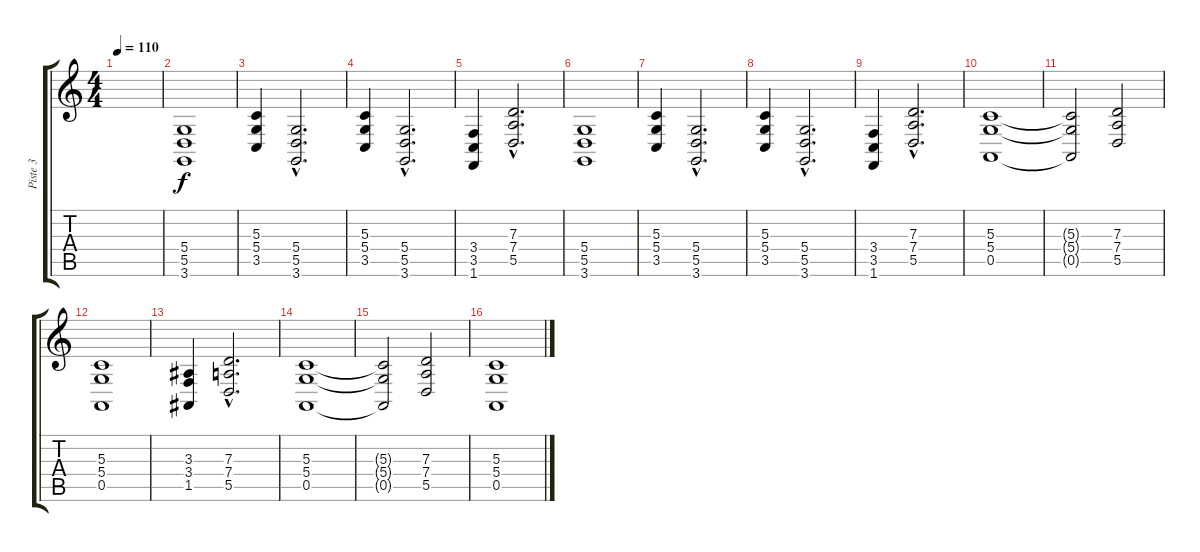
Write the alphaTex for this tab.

\track ("Piste 3" "Piste 3") {instrument synthbrass1}
\staff {score tabs}
\tuning (E4 B3 G3 D3 A2 E2) {hide}
\ts (4 4)
\tempo 110
\clef g2
\ks c
|
(5.4 5.5 3.6).1 |
(5.3 5.4 3.5).4 (5.4{hac} 5.5{hac} 3.6{hac}).2{d} |
(5.3 5.4 3.5).4 (5.4{hac} 5.5{hac} 3.6{hac}).2{d} |
(3.4 3.5 1.6).4 (7.3{hac} 7.4{hac} 5.5{hac}).2{d} |
(5.4 5.5 3.6).1 |
(5.3 5.4 3.5).4 (5.4{hac} 5.5{hac} 3.6{hac}).2{d} |
(5.3 5.4 3.5).4 (5.4{hac} 5.5{hac} 3.6{hac}).2{d} |
(3.4 3.5 1.6).4 (7.3{hac} 7.4{hac} 5.5{hac}).2{d} |
(5.3 5.4 0.5).1 |
(5.3{t} 5.4{t} 0.5{t}).2 (7.3 7.4 5.5).2 |
(5.3 5.4 0.5).1 |
(3.3 3.4 1.5).4 (7.3{hac} 7.4{hac} 5.5{hac}).2{d} |
(5.3 5.4 0.5).1 |
(5.3{t} 5.4{t} 0.5{t}).2 (7.3 7.4 5.5).2 |
(5.3 5.4 0.5).1
